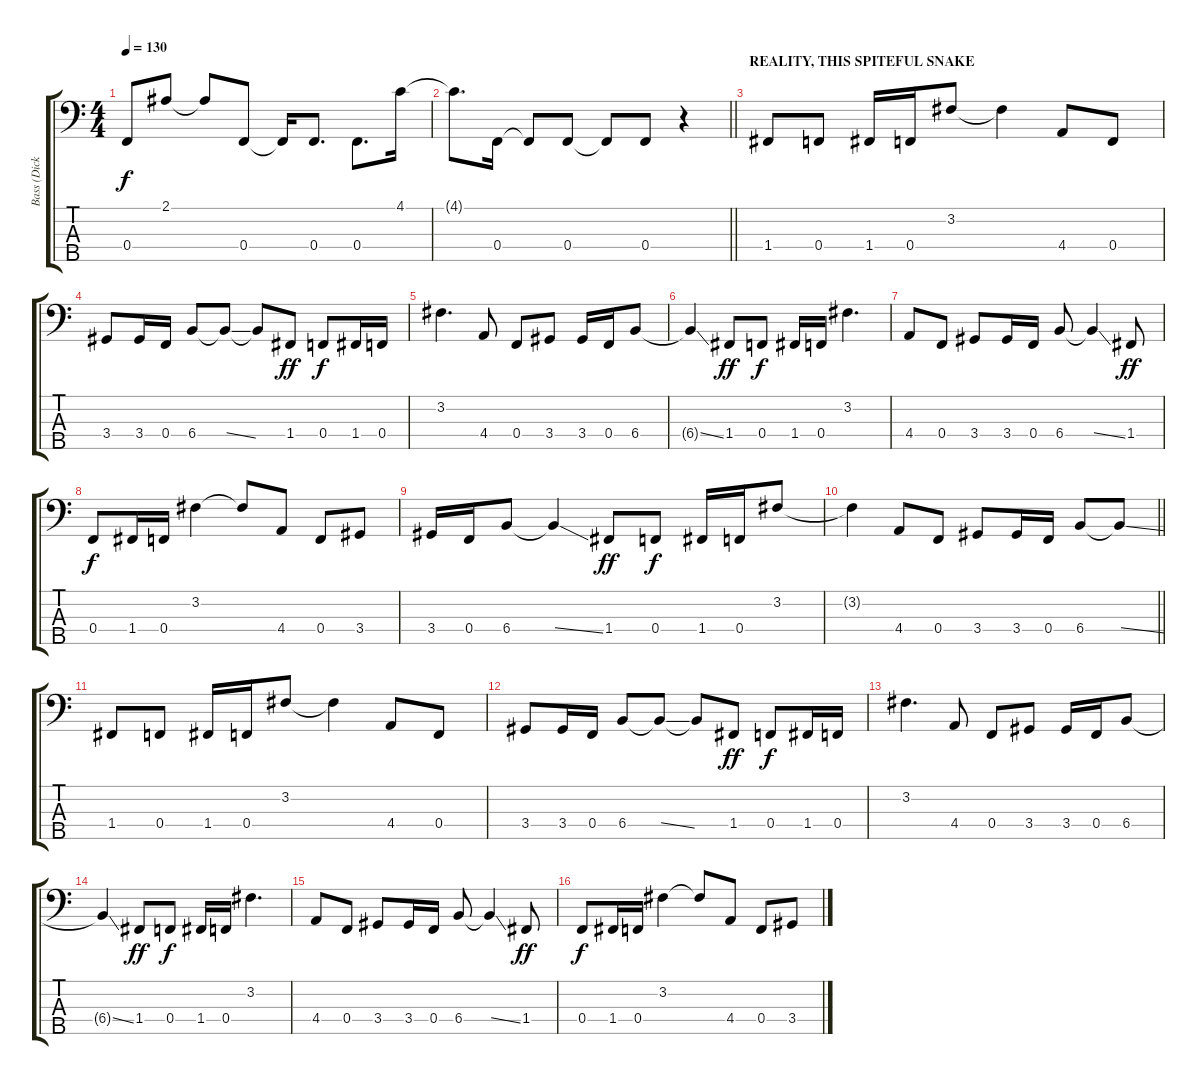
\track ("Bass (Dick Lovgren)" "Bass (Dick") {instrument slapbass1}
\staff {score tabs}
\tuning (Ab2 Eb2 Bb1 F1 C1) {hide}
\ts (4 4)
\tempo 130
\clef f4
\ks c
0.4{t}.8{dy f} 2.1.8 2.1{t}.8 0.4.8 0.4{t}.16 0.4.8{d} 0.4.8{d} 4.1.16 |
\barLineRight lightlight
4.1{t}.8{d} 0.4.16 0.4{t}.8 0.4.8 0.4{t}.8 0.4.8 r.4 |
\section ("" "REALITY, THIS SPITEFUL SNAKE")
1.4.8 0.4.8 1.4.16 0.4.16 3.2.8 3.2{t}.4 4.4.8 0.4.8 |
3.4.8 3.4.16 0.4.16 6.4.8 6.4{ss t}.8 6.4{t}.8 1.4.8{dy ff} 0.4.8{dy f} 1.4.16 0.4.16 |
3.2.4{d} 4.4.8 0.4.8 3.4.8 3.4.16 0.4.16 6.4.8 |
6.4{ss t}.4 1.4.8{dy ff} 0.4.8{dy f} 1.4.16 0.4.16 3.2.4{d} |
4.4.8 0.4.8 3.4.8 3.4.16 0.4.16 6.4.8 6.4{ss t}.4 1.4.8{dy ff} |
0.4.8{dy f} 1.4.16 0.4.16 3.2.4 3.2{t}.8 4.4.8 0.4.8 3.4.8 |
3.4.16 0.4.16 6.4.8 6.4{ss t}.4 1.4.8{dy ff} 0.4.8{dy f} 1.4.16 0.4.16 3.2.8 |
\barLineRight lightlight
3.2{t}.4 4.4.8 0.4.8 3.4.8 3.4.16 0.4.16 6.4.8 6.4{ss t}.8 |
1.4.8 0.4.8 1.4.16 0.4.16 3.2.8 3.2{t}.4 4.4.8 0.4.8 |
3.4.8 3.4.16 0.4.16 6.4.8 6.4{ss t}.8 6.4{t}.8 1.4.8{dy ff} 0.4.8{dy f} 1.4.16 0.4.16 |
3.2.4{d} 4.4.8 0.4.8 3.4.8 3.4.16 0.4.16 6.4.8 |
6.4{ss t}.4 1.4.8{dy ff} 0.4.8{dy f} 1.4.16 0.4.16 3.2.4{d} |
4.4.8 0.4.8 3.4.8 3.4.16 0.4.16 6.4.8 6.4{ss t}.4 1.4.8{dy ff} |
0.4.8{dy f} 1.4.16 0.4.16 3.2.4 3.2{t}.8 4.4.8 0.4.8 3.4.8
